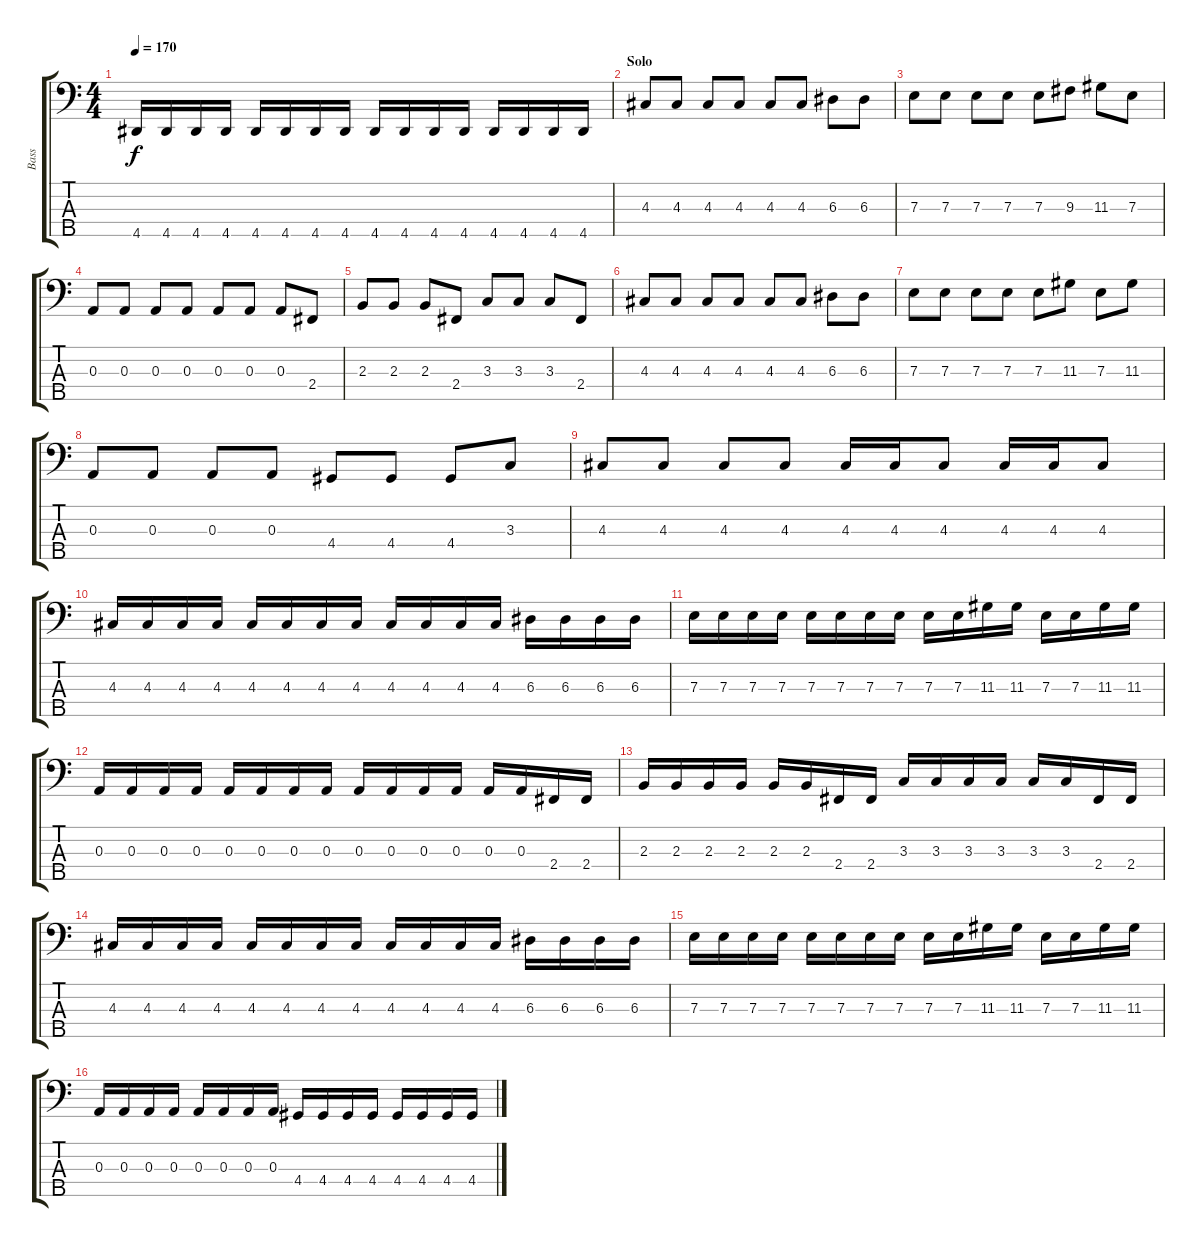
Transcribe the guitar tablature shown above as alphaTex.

\track ("Bass" "Bass") {instrument electricbassfinger}
\staff {score tabs}
\tuning (G2 D2 A1 E1 B0) {hide}
\ts (4 4)
\tempo 170
\clef f4
\ks c
4.5.16{dy f} 4.5.16 4.5.16 4.5.16 4.5.16 4.5.16 4.5.16 4.5.16 4.5.16 4.5.16 4.5.16 4.5.16 4.5.16 4.5.16 4.5.16 4.5.16 |
\section ("" "Solo")
4.3.8 4.3.8 4.3.8 4.3.8 4.3.8 4.3.8 6.3.8 6.3.8 |
7.3.8 7.3.8 7.3.8 7.3.8 7.3.8 9.3.8 11.3.8 7.3.8 |
0.3.8 0.3.8 0.3.8 0.3.8 0.3.8 0.3.8 0.3.8 2.4.8 |
2.3.8 2.3.8 2.3.8 2.4.8 3.3.8 3.3.8 3.3.8 2.4.8 |
4.3.8 4.3.8 4.3.8 4.3.8 4.3.8 4.3.8 6.3.8 6.3.8 |
7.3.8 7.3.8 7.3.8 7.3.8 7.3.8 11.3.8 7.3.8 11.3.8 |
0.3.8 0.3.8 0.3.8 0.3.8 4.4.8 4.4.8 4.4.8 3.3.8 |
4.3.8 4.3.8 4.3.8 4.3.8 4.3.16 4.3.16 4.3.8 4.3.16 4.3.16 4.3.8 |
4.3.16 4.3.16 4.3.16 4.3.16 4.3.16 4.3.16 4.3.16 4.3.16 4.3.16 4.3.16 4.3.16 4.3.16 6.3.16 6.3.16 6.3.16 6.3.16 |
7.3.16 7.3.16 7.3.16 7.3.16 7.3.16 7.3.16 7.3.16 7.3.16 7.3.16 7.3.16 11.3.16 11.3.16 7.3.16 7.3.16 11.3.16 11.3.16 |
0.3.16 0.3.16 0.3.16 0.3.16 0.3.16 0.3.16 0.3.16 0.3.16 0.3.16 0.3.16 0.3.16 0.3.16 0.3.16 0.3.16 2.4.16 2.4.16 |
2.3.16 2.3.16 2.3.16 2.3.16 2.3.16 2.3.16 2.4.16 2.4.16 3.3.16 3.3.16 3.3.16 3.3.16 3.3.16 3.3.16 2.4.16 2.4.16 |
4.3.16 4.3.16 4.3.16 4.3.16 4.3.16 4.3.16 4.3.16 4.3.16 4.3.16 4.3.16 4.3.16 4.3.16 6.3.16 6.3.16 6.3.16 6.3.16 |
7.3.16 7.3.16 7.3.16 7.3.16 7.3.16 7.3.16 7.3.16 7.3.16 7.3.16 7.3.16 11.3.16 11.3.16 7.3.16 7.3.16 11.3.16 11.3.16 |
0.3.16 0.3.16 0.3.16 0.3.16 0.3.16 0.3.16 0.3.16 0.3.16 4.4.16 4.4.16 4.4.16 4.4.16 4.4.16 4.4.16 4.4.16 4.4.16
